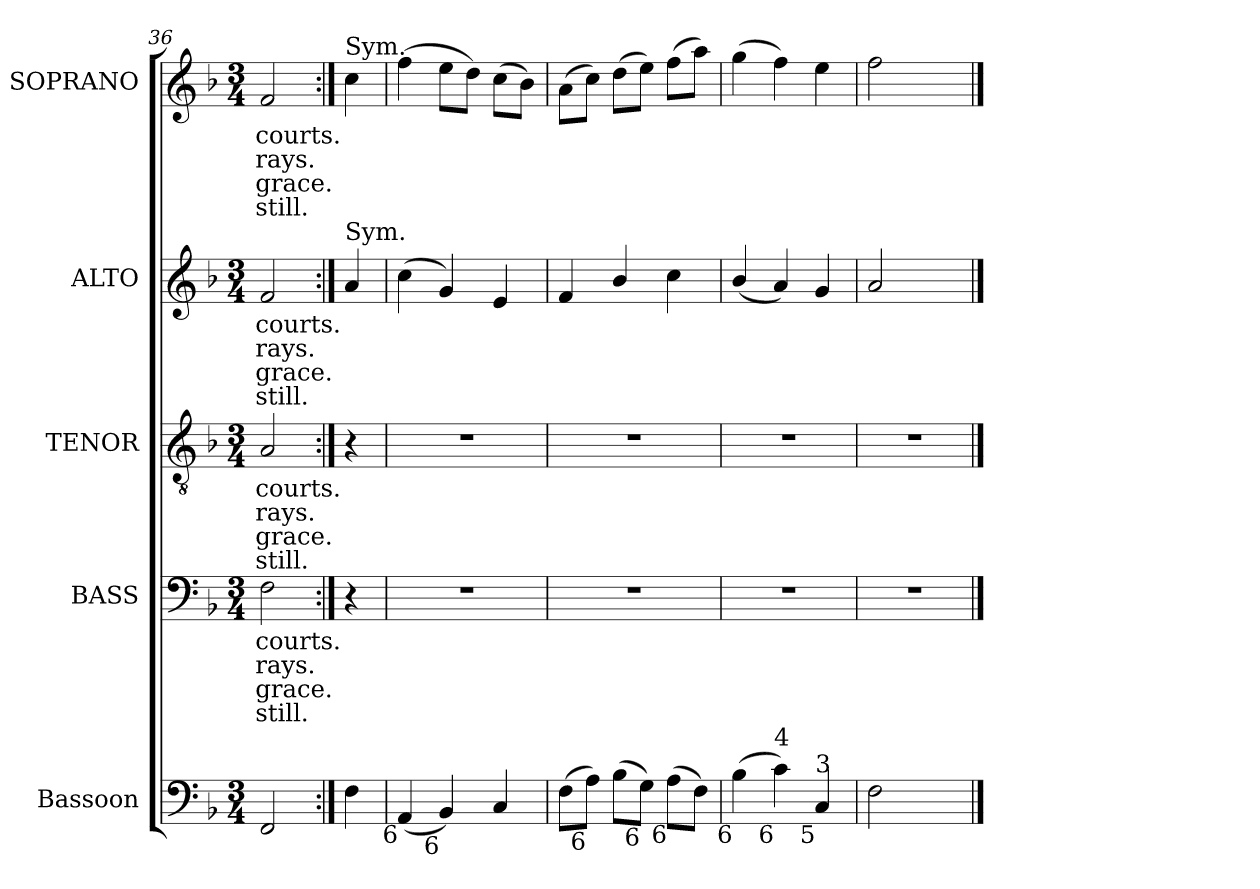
**kern	**kern	**text	**text	**text	**text	**kern	**text	**text	**text	**text	**kern	**text	**text	**text	**text	**kern	**text	**text	**text	**text
*part5	*part4	*part4	*part4	*part4	*part4	*part3	*part3	*part3	*part3	*part3	*part2	*part2	*part2	*part2	*part2	*part1	*part1	*part1	*part1	*part1
*staff5	*staff4	*staff4	*staff4	*staff4	*staff4	*staff3	*staff3	*staff3	*staff3	*staff3	*staff2	*staff2	*staff2	*staff2	*staff2	*staff1	*staff1	*staff1	*staff1	*staff1
*I"Bassoon	*I"BASS	*	*	*	*	*I"TENOR	*	*	*	*	*I"ALTO	*	*	*	*	*I"SOPRANO	*	*	*	*
*I'Bsn.	*I'B.	*	*	*	*	*I'T.	*	*	*	*	*I'A.	*	*	*	*	*I'S.	*	*	*	*
*clefF4	*clefF4	*	*	*	*	*clefGv2	*	*	*	*	*clefG2	*	*	*	*	*clefG2	*	*	*	*
*	*	*	*	*	*	*ITrd7c12	*	*	*	*	*	*	*	*	*	*	*	*	*	*
*k[b-]	*k[b-]	*	*	*	*	*k[b-]	*	*	*	*	*k[b-]	*	*	*	*	*k[b-]	*	*	*	*
*F:	*F:	*	*	*	*	*F:	*	*	*	*	*F:	*	*	*	*	*F:	*	*	*	*
*M3/4	*M3/4	*	*	*	*	*M3/4	*	*	*	*	*M3/4	*	*	*	*	*M3/4	*	*	*	*
=36	=36	=36	=36	=36	=36	=36	=36	=36	=36	=36	=36	=36	=36	=36	=36	=36	=36	=36	=36	=36
!	!	!LO:LY:b:color=#000000	!LO:LY:b:color=#000000	!LO:LY:b:color=#000000	!LO:LY:b:color=#000000	!	!	!	!	!	!	!	!	!	!	!	!	!	!	!
!	!	!	!	!	!	!	!LO:LY:b:color=#000000	!LO:LY:b:color=#000000	!LO:LY:b:color=#000000	!LO:LY:b:color=#000000	!	!	!	!	!	!	!	!	!	!
!	!	!	!	!	!	!	!	!	!	!	!	!LO:LY:b:color=#000000	!LO:LY:b:color=#000000	!LO:LY:b:color=#000000	!LO:LY:b:color=#000000	!	!	!	!	!
!	!	!	!	!	!	!	!	!	!	!	!	!	!	!	!	!	!LO:LY:b:color=#000000	!LO:LY:b:color=#000000	!LO:LY:b:color=#000000	!LO:LY:b:color=#000000
2FFi/	2Fi\	courts.	rays.	grace.	still.	2AAi/	courts.	rays.	grace.	still.	2fi/	courts.	rays.	grace.	still.	2fi/	courts.	rays.	grace.	still.
=37:|!	=37:|!	=37:|!	=37:|!	=37:|!	=37:|!	=37:|!	=37:|!	=37:|!	=37:|!	=37:|!	=37:|!	=37:|!	=37:|!	=37:|!	=37:|!	=37:|!	=37:|!	=37:|!	=37:|!	=37:|!
!	!	!	!	!	!	!	!	!	!	!	!	!	!	!	!	!LO:TX:a:t=Sym.	!	!	!	!
!	!	!	!	!	!	!	!	!	!	!	!LO:TX:a:t=Sym.	!	!	!	!	!	!	!	!	!
4Fi\	4r	.	.	.	.	4r	.	.	.	.	4ai/	.	.	.	.	4cci\	.	.	.	.
=38	=38	=38	=38	=38	=38	=38	=38	=38	=38	=38	=38	=38	=38	=38	=38	=38	=38	=38	=38	=38
!LO:TX:b:rj:t=6	!	!	!	!	!	!	!	!	!	!	!	!	!	!	!	!	!	!	!	!
!	!LO:N:vis=1	!	!	!	!	!LO:N:vis=1	!	!	!	!	!	!	!	!	!	!	!	!	!	!
(4AAi/	2.r	.	.	.	.	2.r	.	.	.	.	(4cci\	.	.	.	.	(4ffi\	.	.	.	.
!LO:TX:b:rj:t=6	!	!	!	!	!	!	!	!	!	!	!	!	!	!	!	!	!	!	!	!
4BB-i/)	.	.	.	.	.	.	.	.	.	.	4gi/)	.	.	.	.	8eei\L	.	.	.	.
.	.	.	.	.	.	.	.	.	.	.	.	.	.	.	.	8ddi\J)	.	.	.	.
4Ci/	.	.	.	.	.	.	.	.	.	.	4ei/	.	.	.	.	(8cci\L	.	.	.	.
.	.	.	.	.	.	.	.	.	.	.	.	.	.	.	.	8b-i\J)	.	.	.	.
=39	=39	=39	=39	=39	=39	=39	=39	=39	=39	=39	=39	=39	=39	=39	=39	=39	=39	=39	=39	=39
!	!LO:N:vis=1	!	!	!	!	!LO:N:vis=1	!	!	!	!	!	!	!	!	!	!	!	!	!	!
(8Fi\L	2.r	.	.	.	.	2.r	.	.	.	.	4fi/	.	.	.	.	(8ai\L	.	.	.	.
!LO:TX:b:rj:t=6	!	!	!	!	!	!	!	!	!	!	!	!	!	!	!	!	!	!	!	!
8Ai\J)	.	.	.	.	.	.	.	.	.	.	.	.	.	.	.	8cci\J)	.	.	.	.
(8B-i\L	.	.	.	.	.	.	.	.	.	.	4b-i/	.	.	.	.	(8ddi\L	.	.	.	.
!LO:TX:b:rj:t=6	!	!	!	!	!	!	!	!	!	!	!	!	!	!	!	!	!	!	!	!
8Gi\J)	.	.	.	.	.	.	.	.	.	.	.	.	.	.	.	8eei\J)	.	.	.	.
!LO:TX:b:rj:t=6	!	!	!	!	!	!	!	!	!	!	!	!	!	!	!	!	!	!	!	!
(8Ai\L	.	.	.	.	.	.	.	.	.	.	4cci\	.	.	.	.	(8ffi\L	.	.	.	.
8Fi\J)	.	.	.	.	.	.	.	.	.	.	.	.	.	.	.	8aai\J)	.	.	.	.
=40	=40	=40	=40	=40	=40	=40	=40	=40	=40	=40	=40	=40	=40	=40	=40	=40	=40	=40	=40	=40
!LO:TX:b:rj:t=6	!	!	!	!	!	!	!	!	!	!	!	!	!	!	!	!	!	!	!	!
!	!LO:N:vis=1	!	!	!	!	!LO:N:vis=1	!	!	!	!	!	!	!	!	!	!	!	!	!	!
(4B-i\	2.r	.	.	.	.	2.r	.	.	.	.	(4b-i/	.	.	.	.	(4ggi\	.	.	.	.
!LO:TX:b:rj:t=6	!	!	!	!	!	!	!	!	!	!	!	!	!	!	!	!	!	!	!	!
!LO:TX:t=4	!	!	!	!	!	!	!	!	!	!	!	!	!	!	!	!	!	!	!	!
4ci\)	.	.	.	.	.	.	.	.	.	.	4ai/)	.	.	.	.	4ffi\)	.	.	.	.
!LO:TX:b:rj:t=5	!	!	!	!	!	!	!	!	!	!	!	!	!	!	!	!	!	!	!	!
!LO:TX:t=3	!	!	!	!	!	!	!	!	!	!	!	!	!	!	!	!	!	!	!	!
4Ci/	.	.	.	.	.	.	.	.	.	.	4gi/	.	.	.	.	4eei\	.	.	.	.
=41	=41	=41	=41	=41	=41	=41	=41	=41	=41	=41	=41	=41	=41	=41	=41	=41	=41	=41	=41	=41
!	!LO:N:vis=1	!	!	!	!	!LO:N:vis=1	!	!	!	!	!	!	!	!	!	!	!	!	!	!
2Fi\	2.r	.	.	.	.	2.r	.	.	.	.	2ai/	.	.	.	.	2ffi\	.	.	.	.
4ryy	.	.	.	.	.	.	.	.	.	.	4ryy	.	.	.	.	4ryy	.	.	.	.
==	==	==	==	==	==	==	==	==	==	==	==	==	==	==	==	==	==	==	==	==
*-	*-	*-	*-	*-	*-	*-	*-	*-	*-	*-	*-	*-	*-	*-	*-	*-	*-	*-	*-	*-
